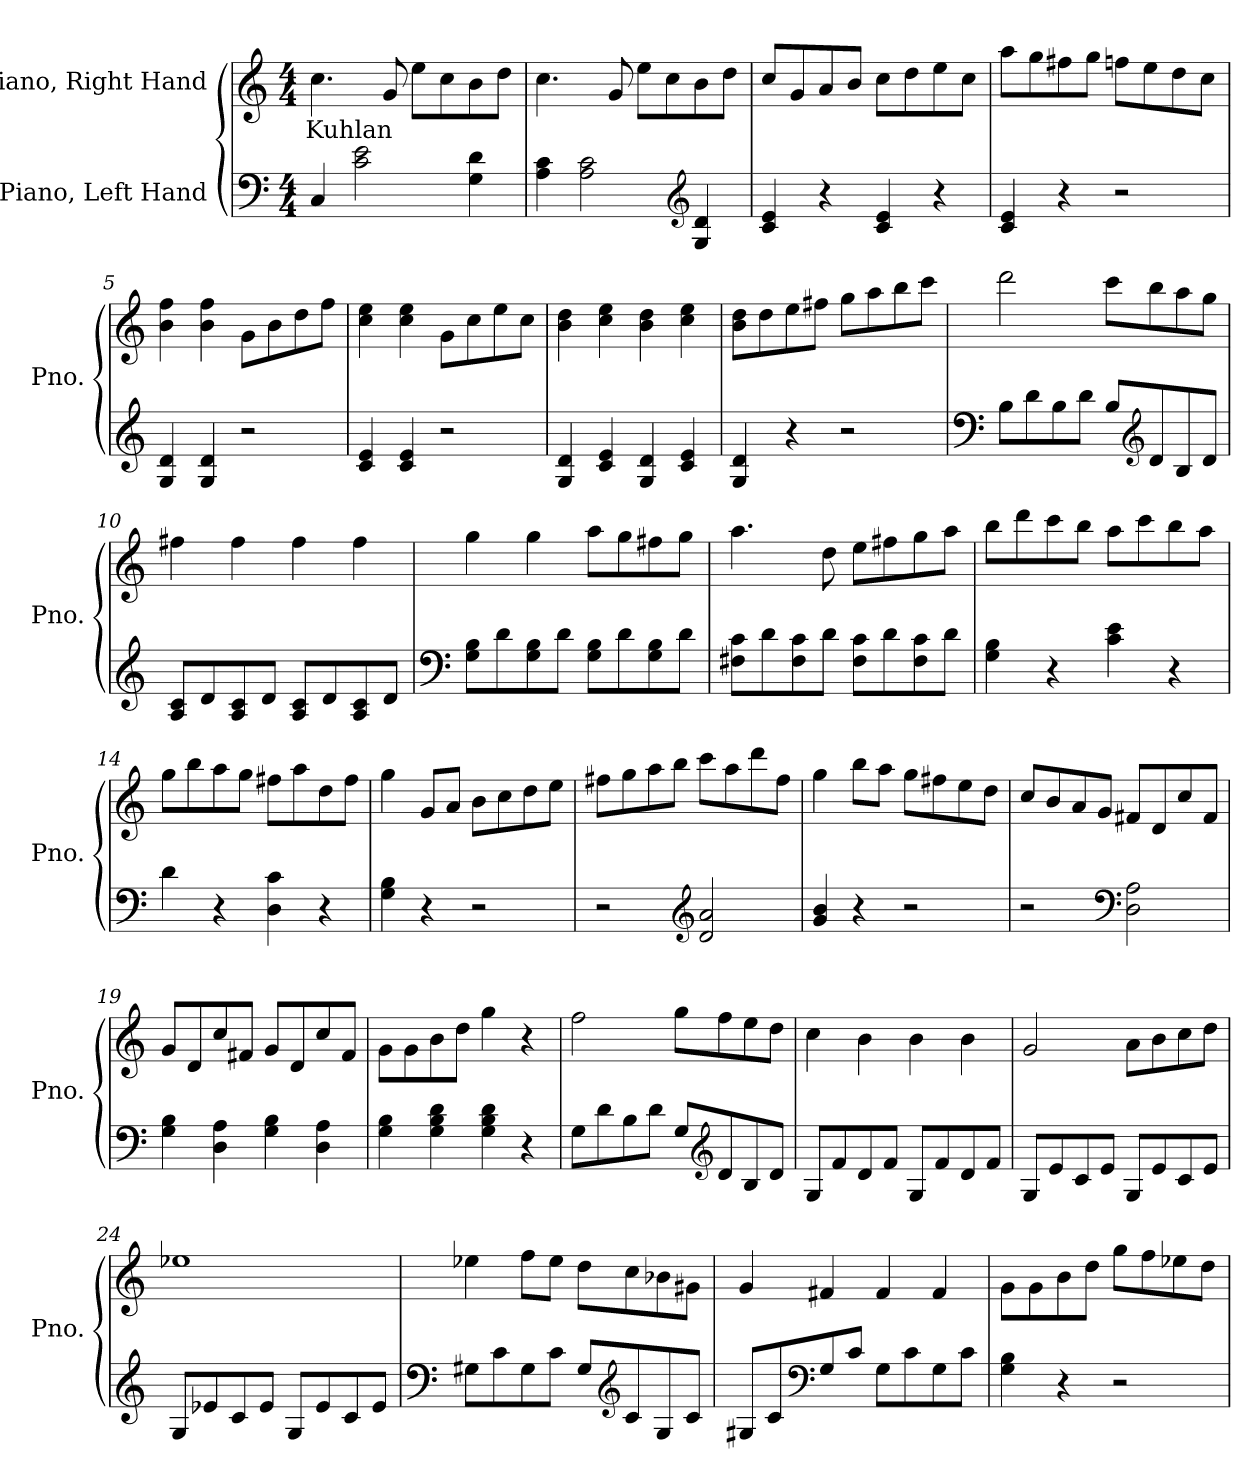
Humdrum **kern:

**kern	**kern	**text
*part2	*part1	*part1
*staff2	*staff1	*staff1
*I"Piano, Left Hand	*I"Piano, Right Hand	*
*I'Pno.	*I'Pno.	*
*clefF4	*clefG2	*
*k[]	*k[]	*
*M4/4	*M4/4	*
*MM100	*MM100	*
=1	=1	=1
!	!	!LO:LY:b
4C/	4.cc\	Kuhlan
2c\ 2e\	.	.
.	8g/	.
.	8ee\L	.
.	8cc\	.
4G\ 4d\	8b\	.
.	8dd\J	.
=2	=2	=2
4A\ 4c\	4.cc\	.
2A\ 2c\	.	.
.	8g/	.
.	8ee\L	.
.	8cc\	.
*clefG2	*	*
4G/ 4d/	8b\	.
.	8dd\J	.
=3	=3	=3
4c/ 4e/	8cc/L	.
.	8g/	.
4r	8a/	.
.	8b/J	.
4c/ 4e/	8cc\L	.
.	8dd\	.
4r	8ee\	.
.	8cc\J	.
=4	=4	=4
4c/ 4e/	8aa\L	.
.	8gg\	.
4r	8ff#X\	.
.	8gg\J	.
2r	8ffn\L	.
.	8ee\	.
.	8dd\	.
.	8cc\J	.
!!LO:LB:g=z
=5	=5	=5
4G/ 4d/	4b\ 4ff\	.
4G/ 4d/	4b\ 4ff\	.
2r	8g\L	.
.	8b\	.
.	8dd\	.
.	8ff\J	.
=6	=6	=6
4c/ 4e/	4cc\ 4ee\	.
4c/ 4e/	4cc\ 4ee\	.
2r	8g\L	.
.	8cc\	.
.	8ee\	.
.	8cc\J	.
=7	=7	=7
4G/ 4d/	4b\ 4dd\	.
4c/ 4e/	4cc\ 4ee\	.
4G/ 4d/	4b\ 4dd\	.
4c/ 4e/	4cc\ 4ee\	.
=8	=8	=8
4G/ 4d/	8b\ 8dd\L	.
.	8dd\	.
4r	8ee\	.
.	8ff#X\J	.
2r	8gg\L	.
.	8aa\	.
.	8bb\	.
.	8ccc\J	.
=9	=9	=9
*clefF4	*	*
8B\L	2ddd\	.
8d\	.	.
8B\	.	.
8d\J	.	.
8B/L	8ccc\L	.
*clefG2	*	*
8d/	8bb\	.
8B/	8aa\	.
8d/J	8gg\J	.
!!LO:LB:g=z
=10	=10	=10
8A/ 8c/L	4ff#X\	.
8d/	.	.
8A/ 8c/	4ff#\	.
8d/J	.	.
8A/ 8c/L	4ff#\	.
8d/	.	.
8A/ 8c/	4ff#\	.
8d/J	.	.
=11	=11	=11
*clefF4	*	*
8G\ 8B\L	4gg\	.
8d\	.	.
8G\ 8B\	4gg\	.
8d\J	.	.
8G\ 8B\L	8aa\L	.
8d\	8gg\	.
8G\ 8B\	8ff#X\	.
8d\J	8gg\J	.
=12	=12	=12
8F#X\ 8c\L	4.aa\	.
8d\	.	.
8F#\ 8c\	.	.
8d\J	8dd\	.
8F#\ 8c\L	8ee\L	.
8d\	8ff#X\	.
8F#\ 8c\	8gg\	.
8d\J	8aa\J	.
=13	=13	=13
4G\ 4B\	8bb\L	.
.	8ddd\	.
4r	8ccc\	.
.	8bb\J	.
4c\ 4e\	8aa\L	.
.	8ccc\	.
4r	8bb\	.
.	8aa\J	.
!!LO:LB:g=z
=14	=14	=14
4d\	8gg\L	.
.	8bb\	.
4r	8aa\	.
.	8gg\J	.
4D\ 4c\	8ff#X\L	.
.	8aa\	.
4r	8dd\	.
.	8ff#\J	.
=15	=15	=15
4G\ 4B\	4gg\	.
4r	8g/L	.
.	8a/J	.
2r	8b\L	.
.	8cc\	.
.	8dd\	.
.	8ee\J	.
=16	=16	=16
2r	8ff#X\L	.
.	8gg\	.
.	8aa\	.
.	8bb\J	.
*clefG2	*	*
2d/ 2a/	8ccc\L	.
.	8aa\	.
.	8ddd\	.
.	8ff#\J	.
=17	=17	=17
4g/ 4b/	4gg\	.
4r	8bb\L	.
.	8aa\J	.
2r	8gg\L	.
.	8ff#X\	.
.	8ee\	.
.	8dd\J	.
!!LO:LB:g=z
=18	=18	=18
2r	8cc/L	.
.	8b/	.
.	8a/	.
.	8g/J	.
*clefF4	*	*
2D\ 2A\	8f#X/L	.
.	8d/	.
.	8cc/	.
.	8f#/J	.
=19	=19	=19
4G\ 4B\	8g/L	.
.	8d/	.
4D\ 4A\	8cc/	.
.	8f#X/J	.
4G\ 4B\	8g/L	.
.	8d/	.
4D\ 4A\	8cc/	.
.	8f#/J	.
=20	=20	=20
4G\ 4B\	8g\L	.
.	8g\	.
4G\ 4B\ 4d\	8b\	.
.	8dd\J	.
4G\ 4B\ 4d\	4gg\	.
4r	4r	.
=21	=21	=21
8G\L	2ff\	.
8d\	.	.
8B\	.	.
8d\J	.	.
8G/L	8gg\L	.
*clefG2	*	*
8d/	8ff\	.
8B/	8ee\	.
8d/J	8dd\J	.
=22	=22	=22
8G/L	4cc\	.
8f/	.	.
8d/	4b\	.
8f/J	.	.
8G/L	4b\	.
8f/	.	.
8d/	4b\	.
8f/J	.	.
!!LO:LB:g=z
=23	=23	=23
8G/L	2g/	.
8e/	.	.
8c/	.	.
8e/J	.	.
8G/L	8a\L	.
8e/	8b\	.
8c/	8cc\	.
8e/J	8dd\J	.
=24	=24	=24
8G/L	1ee-X	.
8e-X/	.	.
8c/	.	.
8e-/J	.	.
8G/L	.	.
8e-/	.	.
8c/	.	.
8e-/J	.	.
=25	=25	=25
*clefF4	*	*
8G#X\L	4ee-X\	.
8c\	.	.
8G#\	8ff\L	.
8c\J	8ee-\J	.
8G#/L	8dd\L	.
*clefG2	*	*
8c/	8cc\	.
8G#/	8b-X\	.
8c/J	8g#X\J	.
=26	=26	=26
8G#X/L	4g/	.
8c/	.	.
*clefF4	*	*
8G#/	4f#X/	.
8c/J	.	.
8G#\L	4f#/	.
8c\	.	.
8G#\	4f#/	.
8c\J	.	.
!!LO:PB:g=z
=27	=27	=27
4G\ 4B\	8g\L	.
.	8g\	.
4r	8b\	.
.	8dd\J	.
2r	8gg\L	.
.	8ff\	.
.	8ee-X\	.
.	8dd\J	.
=	=	=
*-	*-	*-
